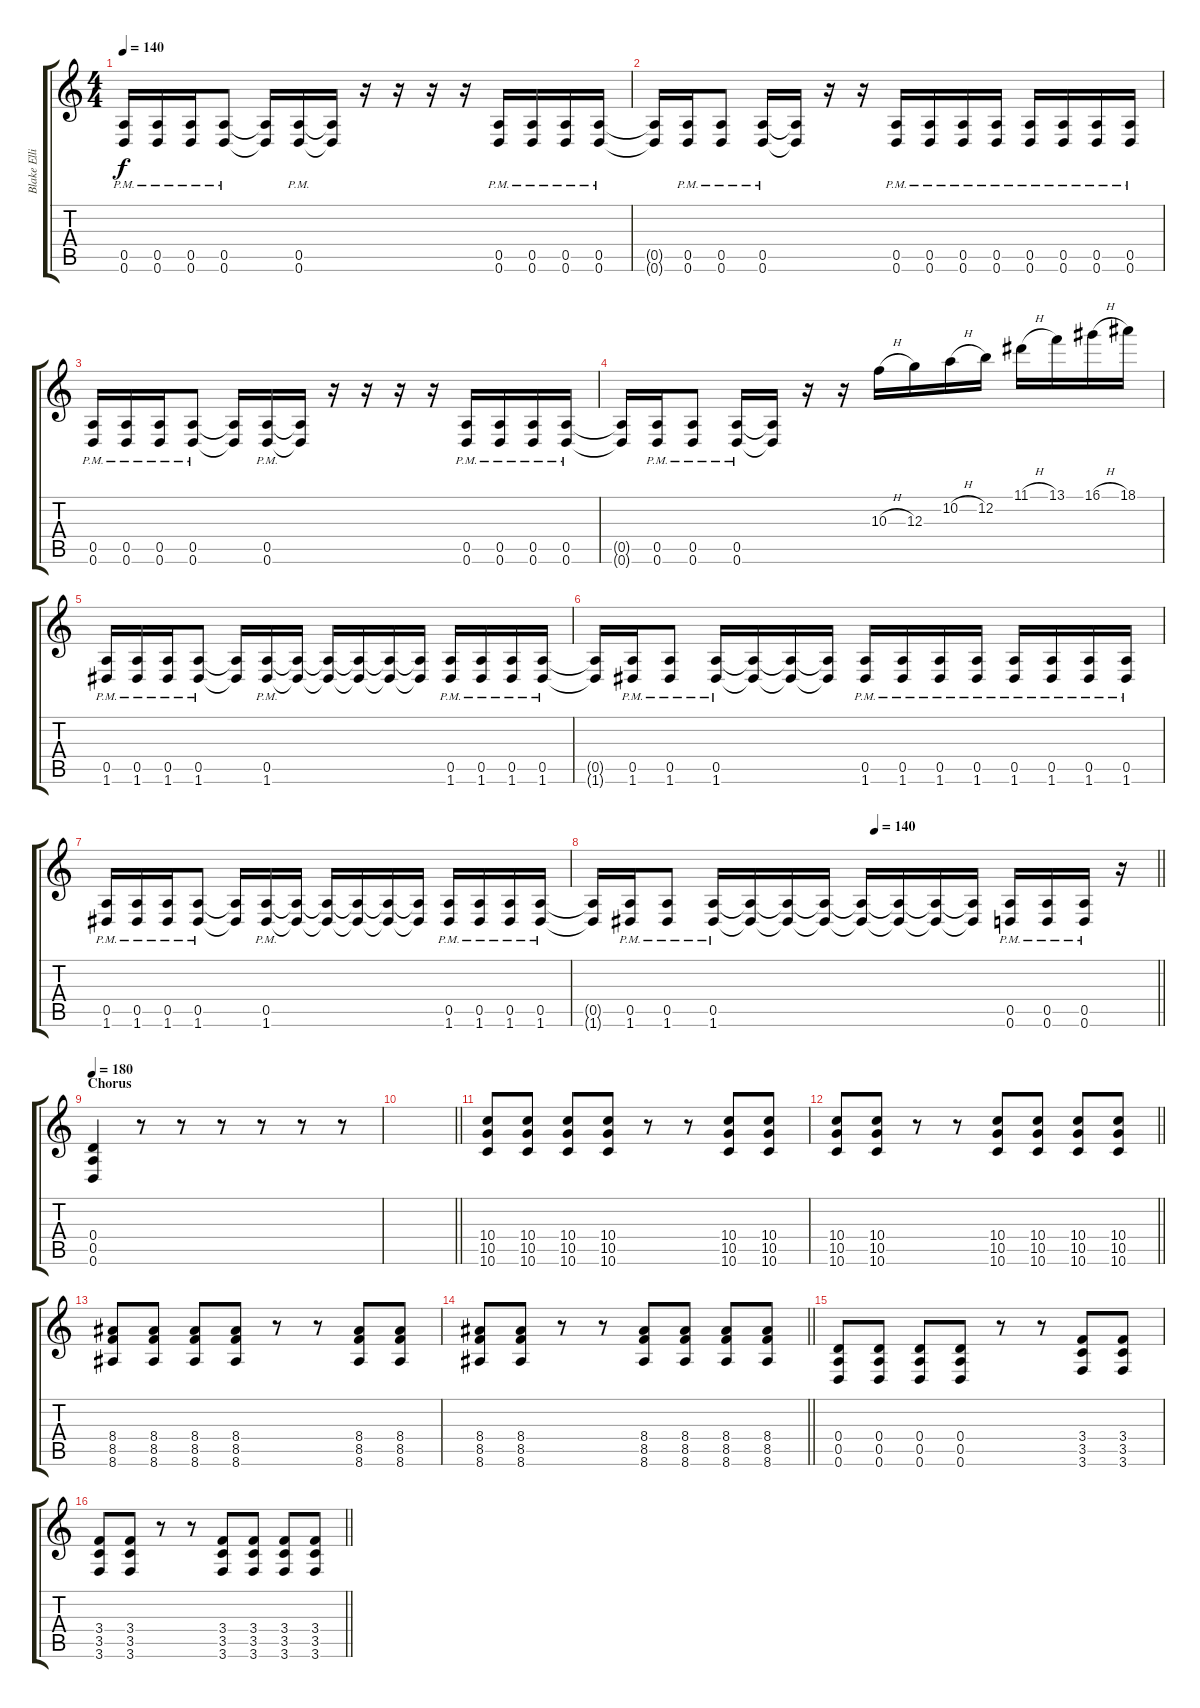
\track ("Blake Ellis" "Blake Elli") {instrument distortionguitar}
\staff {score tabs}
\tuning (E4 B3 G3 D3 A2 D2) {hide}
\ts (4 4)
\tempo 140
\clef g2
\ks c
(0.5{pm} 0.6{pm}).16{dy f} (0.5{pm} 0.6{pm}).16 (0.5{pm} 0.6{pm}).16 (0.5{pm} 0.6{pm}).8 (0.5{t} 0.6{t}).16 (0.5{pm} 0.6{pm}).16 (0.5{t} 0.6{t}).16 r.16 r.16 r.16 r.16 (0.5{pm} 0.6{pm}).16 (0.5{pm} 0.6{pm}).16 (0.5{pm} 0.6{pm}).16 (0.5{pm} 0.6{pm}).16 |
(0.5{t} 0.6{t}).16 (0.5{pm} 0.6{pm}).16 (0.5{pm} 0.6{pm}).8 (0.5{pm} 0.6{pm}).16 (0.5{t} 0.6{t}).16 r.16 r.16 (0.5{pm} 0.6{pm}).16 (0.5{pm} 0.6{pm}).16 (0.5{pm} 0.6{pm}).16 (0.5{pm} 0.6{pm}).16 (0.5{pm} 0.6{pm}).16 (0.5{pm} 0.6{pm}).16 (0.5{pm} 0.6{pm}).16 (0.5{pm} 0.6{pm}).16 |
(0.5{pm} 0.6{pm}).16 (0.5{pm} 0.6{pm}).16 (0.5{pm} 0.6{pm}).16 (0.5{pm} 0.6{pm}).8 (0.5{t} 0.6{t}).16 (0.5{pm} 0.6{pm}).16 (0.5{t} 0.6{t}).16 r.16 r.16 r.16 r.16 (0.5{pm} 0.6{pm}).16 (0.5{pm} 0.6{pm}).16 (0.5{pm} 0.6{pm}).16 (0.5{pm} 0.6{pm}).16 |
(0.5{t} 0.6{t}).16 (0.5{pm} 0.6{pm}).16 (0.5{pm} 0.6{pm}).8 (0.5{pm} 0.6{pm}).16 (0.5{t} 0.6{t}).16 r.16 r.16 10.3{h}.16 12.3.16 10.2{h}.16 12.2.16 11.1{h}.16 13.1.16 16.1{h}.16 18.1.16 |
(0.5{pm} 1.6{pm}).16 (0.5{pm} 1.6{pm}).16 (0.5{pm} 1.6{pm}).16 (0.5{pm} 1.6{pm}).8 (0.5{t} 1.6{t}).16 (0.5{pm} 1.6{pm}).16 (0.5{t} 1.6{t}).16 (0.5{t} 1.6{t}).16 (0.5{t} 1.6{t}).16 (0.5{t} 1.6{t}).16 (0.5{t} 1.6{t}).16 (0.5{pm} 1.6{pm}).16 (0.5{pm} 1.6{pm}).16 (0.5{pm} 1.6{pm}).16 (0.5{pm} 1.6{pm}).16 |
(0.5{t} 1.6{t}).16 (0.5{pm} 1.6{pm}).16 (0.5{pm} 1.6{pm}).8 (0.5{pm} 1.6{pm}).16 (0.5{t} 1.6{t}).16 (0.5{t} 1.6{t}).16 (0.5{t} 1.6{t}).16 (0.5{pm} 1.6{pm}).16 (0.5{pm} 1.6{pm}).16 (0.5{pm} 1.6{pm}).16 (0.5{pm} 1.6{pm}).16 (0.5{pm} 1.6{pm}).16 (0.5{pm} 1.6{pm}).16 (0.5{pm} 1.6{pm}).16 (0.5{pm} 1.6{pm}).16 |
(0.5{pm} 1.6{pm}).16 (0.5{pm} 1.6{pm}).16 (0.5{pm} 1.6{pm}).16 (0.5{pm} 1.6{pm}).8 (0.5{t} 1.6{t}).16 (0.5{pm} 1.6{pm}).16 (0.5{t} 1.6{t}).16 (0.5{t} 1.6{t}).16 (0.5{t} 1.6{t}).16 (0.5{t} 1.6{t}).16 (0.5{t} 1.6{t}).16 (0.5{pm} 1.6{pm}).16 (0.5{pm} 1.6{pm}).16 (0.5{pm} 1.6{pm}).16 (0.5{pm} 1.6{pm}).16 |
\tempo (140 0.5)
\barLineRight lightlight
(0.5{t} 1.6{t}).16 (0.5{pm} 1.6{pm}).16 (0.5{pm} 1.6{pm}).8 (0.5{pm} 1.6{pm}).16 (0.5{t} 1.6{t}).16 (0.5{t} 1.6{t}).16 (0.5{t} 1.6{t}).16 (0.5{t} 1.6{t}).16 (0.5{t} 1.6{t}).16 (0.5{t} 1.6{t}).16 (0.5{t} 1.6{t}).16 (0.5{pm} 0.6{pm}).16{balance 16} (0.5{pm} 0.6{pm}).16 (0.5{pm} 0.6{pm}).16 r.16{balance 8} |
\section ("" "Chorus")
\tempo 180
(0.4 0.5 0.6).4 r.8 r.8 r.8 r.8 r.8 r.8 |
\barLineRight lightlight
|
(10.4 10.5 10.6).8 (10.4 10.5 10.6).8 (10.4 10.5 10.6).8 (10.4 10.5 10.6).8 r.8 r.8 (10.4 10.5 10.6).8 (10.4 10.5 10.6).8 |
\barLineRight lightlight
(10.4 10.5 10.6).8 (10.4 10.5 10.6).8 r.8 r.8 (10.4 10.5 10.6).8 (10.4 10.5 10.6).8 (10.4 10.5 10.6).8 (10.4 10.5 10.6).8 |
(8.4 8.5 8.6).8 (8.4 8.5 8.6).8 (8.4 8.5 8.6).8 (8.4 8.5 8.6).8 r.8 r.8 (8.4 8.5 8.6).8 (8.4 8.5 8.6).8 |
\barLineRight lightlight
(8.4 8.5 8.6).8 (8.4 8.5 8.6).8 r.8 r.8 (8.4 8.5 8.6).8 (8.4 8.5 8.6).8 (8.4 8.5 8.6).8 (8.4 8.5 8.6).8 |
(0.4 0.5 0.6).8 (0.4 0.5 0.6).8 (0.4 0.5 0.6).8 (0.4 0.5 0.6).8 r.8 r.8 (3.4 3.5 3.6).8 (3.4 3.5 3.6).8 |
\barLineRight lightlight
(3.4 3.5 3.6).8 (3.4 3.5 3.6).8 r.8 r.8 (3.4 3.5 3.6).8 (3.4 3.5 3.6).8 (3.4 3.5 3.6).8 (3.4 3.5 3.6).8
